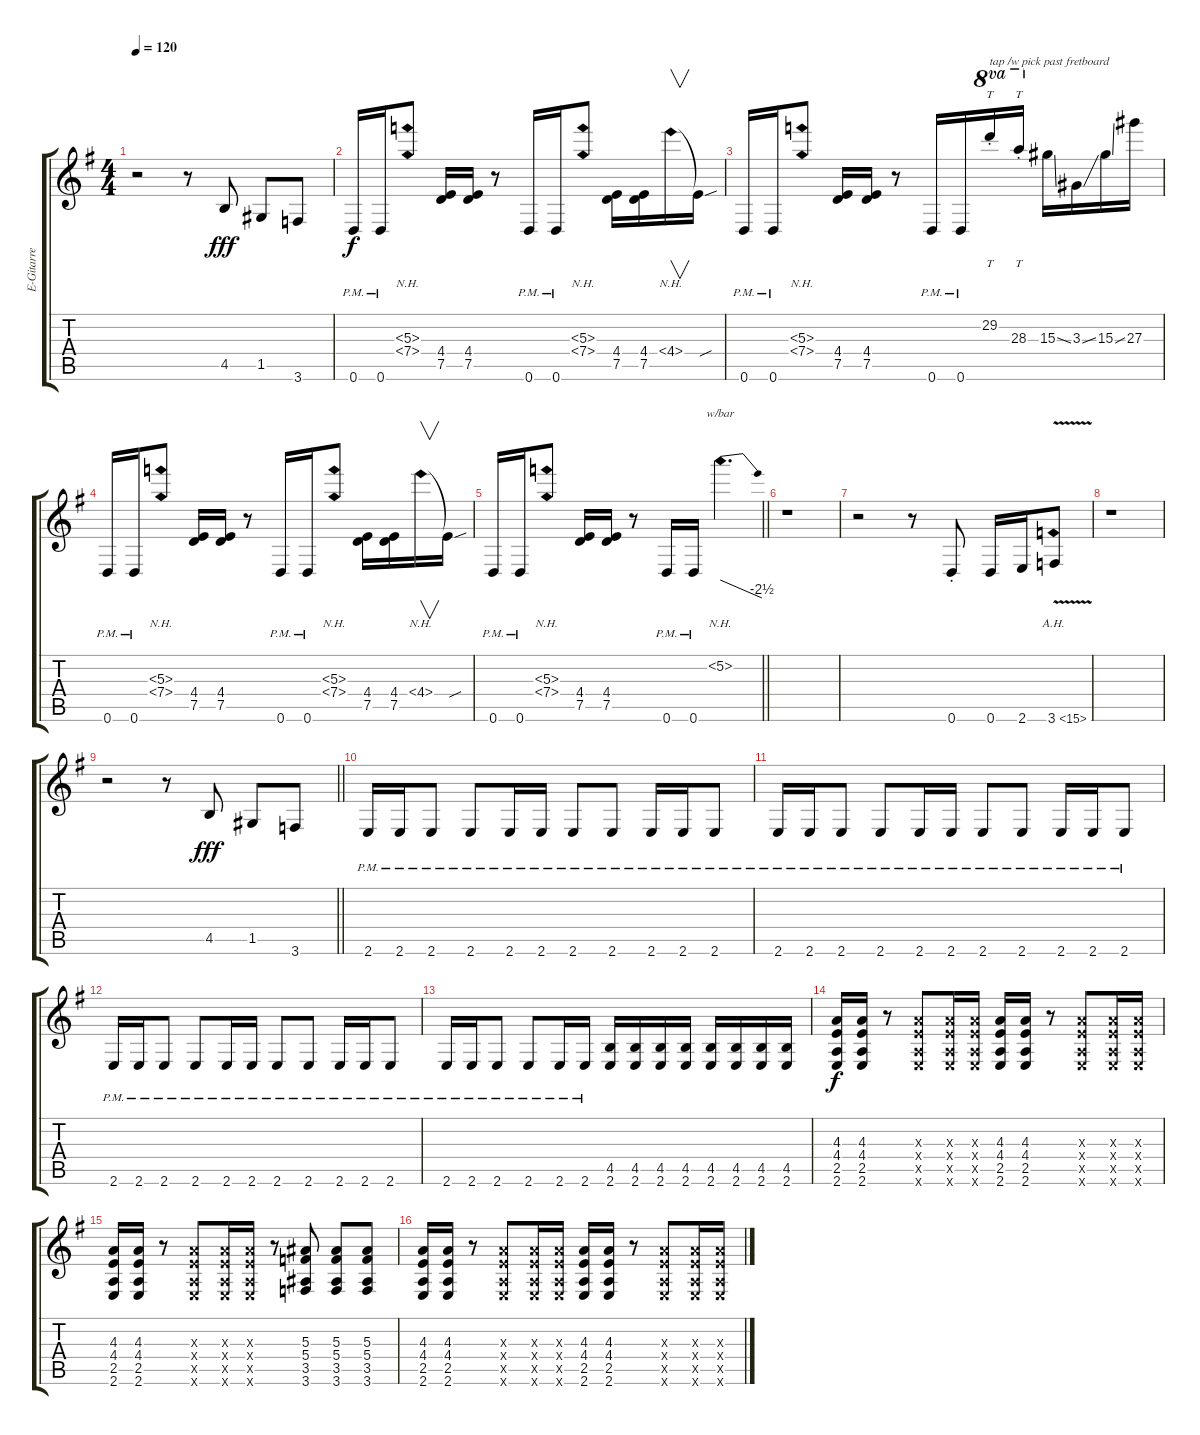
\track ("E-Gitarre 1" "E-Gitarre ") {instrument acousticguitarsteel}
\staff {score tabs}
\tuning (D4 A3 F3 C3 G2 D2) {hide}
\ts (4 4)
\tempo 120
\clef g2
\ks eminor
r.2{dy f} r.8 4.5.8{dy fff} 1.5.8 3.6.8 |
0.6{pm}.16{dy f} 0.6{pm}.16 (5.3{nh} 7.4{nh}).8 (4.4 7.5).16 (4.4 7.5).16 r.8 0.6{pm}.16 0.6{pm}.16 (5.3{nh} 7.4{nh}).8 (4.4 7.5).16 (4.4 7.5).16 4.4{nh}.16{v} 4.4{sou t}.16 |
0.6{pm}.16 0.6{pm}.16 (5.3{nh} 7.4{nh}).8 (4.4 7.5).16 (4.4 7.5).16 r.8 0.6{pm}.16 0.6{pm}.16 29.2{st}.16{tt ot 8va txt "tap /w pick past fretboard"} 28.3{st}.16{tt ot 8va} 15.3{ss}.16 3.3{ss}.16 15.3{ss}.16 27.3.16 |
0.6{pm}.16 0.6{pm}.16 (5.3{nh} 7.4{nh}).8 (4.4 7.5).16 (4.4 7.5).16 r.8 0.6{pm}.16 0.6{pm}.16 (5.3{nh} 7.4{nh}).8 (4.4 7.5).16 (4.4 7.5).16 4.4{nh}.16{v} 4.4{sou t}.16 |
\barLineRight lightlight
0.6{pm}.16 0.6{pm}.16 (5.3{nh} 7.4{nh}).8 (4.4 7.5).16 (4.4 7.5).16 r.8 0.6{pm}.16 0.6{pm}.16 5.2{nh}.4{d tbe (dive default 0 0 60 -10)} |
r.1 |
r.2 r.8 0.6{st}.8 0.6.16 2.6.16 3.6{ah 12 v}.8 |
r.1 |
\barLineRight lightlight
r.2 r.8 4.5.8{dy fff} 1.5.8 3.6.8 |
2.6{pm}.16 2.6{pm}.16 2.6{pm}.8 2.6{pm}.8 2.6{pm}.16 2.6{pm}.16 2.6{pm}.8 2.6{pm}.8 2.6{pm}.16 2.6{pm}.16 2.6{pm}.8 |
2.6{pm}.16 2.6{pm}.16 2.6{pm}.8 2.6{pm}.8 2.6{pm}.16 2.6{pm}.16 2.6{pm}.8 2.6{pm}.8 2.6{pm}.16 2.6{pm}.16 2.6{pm}.8 |
2.6{pm}.16 2.6{pm}.16 2.6{pm}.8 2.6{pm}.8 2.6{pm}.16 2.6{pm}.16 2.6{pm}.8 2.6{pm}.8 2.6{pm}.16 2.6{pm}.16 2.6{pm}.8 |
2.6{pm}.16 2.6{pm}.16 2.6{pm}.8 2.6{pm}.8 2.6{pm}.16 2.6{pm}.16 (4.5 2.6).16 (4.5 2.6).16 (4.5 2.6).16 (4.5 2.6).16 (4.5 2.6).16 (4.5 2.6).16 (4.5 2.6).16 (4.5 2.6).16 |
(4.3 4.4 2.5 2.6).16{dy f} (4.3 4.4 2.5 2.6).16 r.8 (4.3{x} 4.4{x} 2.5{x} 2.6{x}).8 (4.3{x} 4.4{x} 2.5{x} 2.6{x}).16 (4.3{x} 4.4{x} 2.5{x} 2.6{x}).16 (4.3 4.4 2.5 2.6).16 (4.3 4.4 2.5 2.6).16 r.8 (4.3{x} 4.4{x} 2.5{x} 2.6{x}).8 (4.3{x} 4.4{x} 2.5{x} 2.6{x}).16 (4.3{x} 4.4{x} 2.5{x} 2.6{x}).16 |
(4.3 4.4 2.5 2.6).16 (4.3 4.4 2.5 2.6).16 r.8 (4.3{x} 4.4{x} 2.5{x} 2.6{x}).8 (4.3{x} 4.4{x} 2.5{x} 2.6{x}).16 (4.3{x} 4.4{x} 2.5{x} 2.6{x}).16 r.8 (5.3 5.4 3.5 3.6).8 (5.3 5.4 3.5 3.6).8 (5.3 5.4 3.5 3.6).8 |
(4.3 4.4 2.5 2.6).16 (4.3 4.4 2.5 2.6).16 r.8 (4.3{x} 4.4{x} 2.5{x} 2.6{x}).8 (4.3{x} 4.4{x} 2.5{x} 2.6{x}).16 (4.3{x} 4.4{x} 2.5{x} 2.6{x}).16 (4.3 4.4 2.5 2.6).16 (4.3 4.4 2.5 2.6).16 r.8 (4.3{x} 4.4{x} 2.5{x} 2.6{x}).8 (4.3{x} 4.4{x} 2.5{x} 2.6{x}).16 (4.3{x} 4.4{x} 2.5{x} 2.6{x}).16
